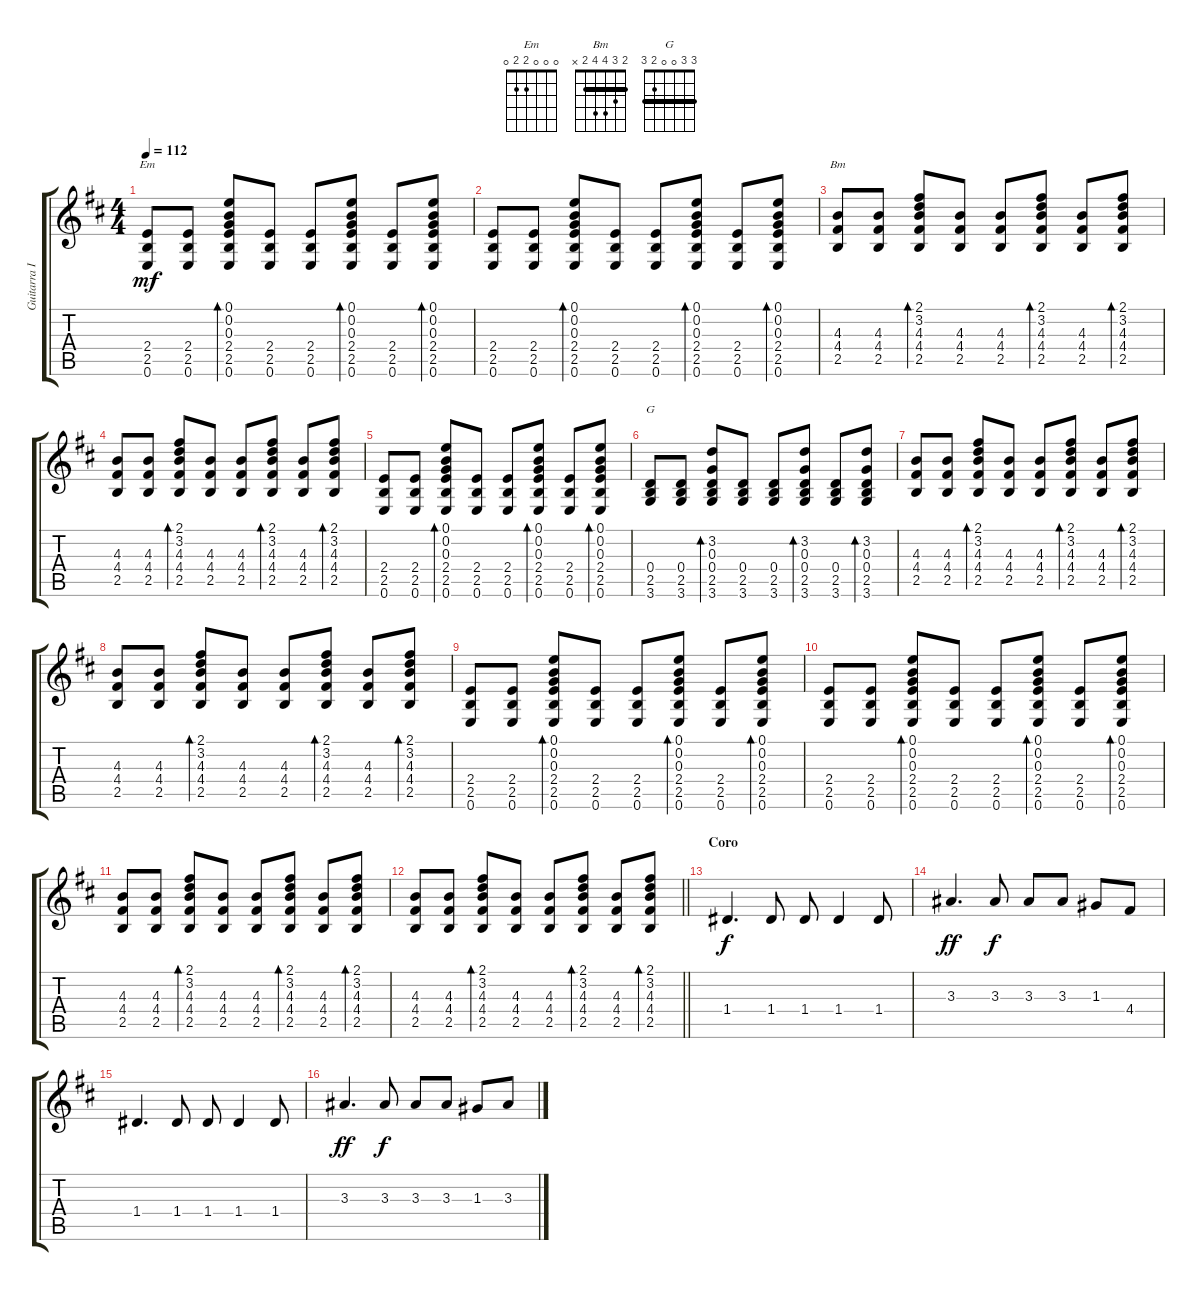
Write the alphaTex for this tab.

\track ("Guitarra II" "Guitarra I") {instrument acousticguitarsteel}
\staff {score tabs}
\tuning (E4 B3 G3 D3 A2 E2) {hide}
\chord ("Em" 0 0 0 2 2 0)
\chord ("Bm" 2 3 4 4 2 x) {barre 2}
\chord ("G" 3 3 0 0 2 3) {barre 3}
\ts (4 4)
\tempo 112
\clef g2
\ks d
(2.4 2.5 0.6).8{ch "Em" dy mf} (2.4 2.5 0.6).8 (0.1 0.2 0.3 2.4 2.5 0.6).8{bd 30} (2.4 2.5 0.6).8 (2.4 2.5 0.6).8 (0.1 0.2 0.3 2.4 2.5 0.6).8{bd 30} (2.4 2.5 0.6).8 (0.1 0.2 0.3 2.4 2.5 0.6).8{bd 30} |
(2.4 2.5 0.6).8 (2.4 2.5 0.6).8 (0.1 0.2 0.3 2.4 2.5 0.6).8{bd 30} (2.4 2.5 0.6).8 (2.4 2.5 0.6).8 (0.1 0.2 0.3 2.4 2.5 0.6).8{bd 30} (2.4 2.5 0.6).8 (0.1 0.2 0.3 2.4 2.5 0.6).8{bd 30} |
(4.3 4.4 2.5).8{ch "Bm"} (4.3 4.4 2.5).8 (2.1 3.2 4.3 4.4 2.5).8{bd 30} (4.3 4.4 2.5).8 (4.3 4.4 2.5).8 (2.1 3.2 4.3 4.4 2.5).8{bd 30} (4.3 4.4 2.5).8 (2.1 3.2 4.3 4.4 2.5).8{bd 30} |
(4.3 4.4 2.5).8 (4.3 4.4 2.5).8 (2.1 3.2 4.3 4.4 2.5).8{bd 30} (4.3 4.4 2.5).8 (4.3 4.4 2.5).8 (2.1 3.2 4.3 4.4 2.5).8{bd 30} (4.3 4.4 2.5).8 (2.1 3.2 4.3 4.4 2.5).8{bd 30} |
(2.4 2.5 0.6).8 (2.4 2.5 0.6).8 (0.1 0.2 0.3 2.4 2.5 0.6).8{bd 30} (2.4 2.5 0.6).8 (2.4 2.5 0.6).8 (0.1 0.2 0.3 2.4 2.5 0.6).8{bd 30} (2.4 2.5 0.6).8 (0.1 0.2 0.3 2.4 2.5 0.6).8{bd 30} |
(0.4 2.5 3.6).8{ch "G"} (0.4 2.5 3.6).8 (3.2 0.3 0.4 2.5 3.6).8{bd 30} (0.4 2.5 3.6).8 (0.4 2.5 3.6).8 (3.2 0.3 0.4 2.5 3.6).8{bd 30} (0.4 2.5 3.6).8 (3.2 0.3 0.4 2.5 3.6).8{bd 30} |
(4.3 4.4 2.5).8 (4.3 4.4 2.5).8 (2.1 3.2 4.3 4.4 2.5).8{bd 30} (4.3 4.4 2.5).8 (4.3 4.4 2.5).8 (2.1 3.2 4.3 4.4 2.5).8{bd 30} (4.3 4.4 2.5).8 (2.1 3.2 4.3 4.4 2.5).8{bd 30} |
(4.3 4.4 2.5).8 (4.3 4.4 2.5).8 (2.1 3.2 4.3 4.4 2.5).8{bd 30} (4.3 4.4 2.5).8 (4.3 4.4 2.5).8 (2.1 3.2 4.3 4.4 2.5).8{bd 30} (4.3 4.4 2.5).8 (2.1 3.2 4.3 4.4 2.5).8{bd 30} |
(2.4 2.5 0.6).8 (2.4 2.5 0.6).8 (0.1 0.2 0.3 2.4 2.5 0.6).8{bd 30} (2.4 2.5 0.6).8 (2.4 2.5 0.6).8 (0.1 0.2 0.3 2.4 2.5 0.6).8{bd 30} (2.4 2.5 0.6).8 (0.1 0.2 0.3 2.4 2.5 0.6).8{bd 30} |
(2.4 2.5 0.6).8 (2.4 2.5 0.6).8 (0.1 0.2 0.3 2.4 2.5 0.6).8{bd 30} (2.4 2.5 0.6).8 (2.4 2.5 0.6).8 (0.1 0.2 0.3 2.4 2.5 0.6).8{bd 30} (2.4 2.5 0.6).8 (0.1 0.2 0.3 2.4 2.5 0.6).8{bd 30} |
(4.3 4.4 2.5).8 (4.3 4.4 2.5).8 (2.1 3.2 4.3 4.4 2.5).8{bd 30} (4.3 4.4 2.5).8 (4.3 4.4 2.5).8 (2.1 3.2 4.3 4.4 2.5).8{bd 30} (4.3 4.4 2.5).8 (2.1 3.2 4.3 4.4 2.5).8{bd 30} |
\barLineRight lightlight
(4.3 4.4 2.5).8 (4.3 4.4 2.5).8 (2.1 3.2 4.3 4.4 2.5).8{bd 30} (4.3 4.4 2.5).8 (4.3 4.4 2.5).8 (2.1 3.2 4.3 4.4 2.5).8{bd 30} (4.3 4.4 2.5).8 (2.1 3.2 4.3 4.4 2.5).8{bd 30} |
\section ("" "Coro")
1.4.4{d dy f} 1.4.8 1.4.8 1.4.4 1.4.8 |
3.3.4{d dy ff} 3.3.8{dy f} 3.3.8 3.3.8 1.3.8 4.4.8 |
1.4.4{d} 1.4.8 1.4.8 1.4.4 1.4.8 |
3.3.4{d dy ff} 3.3.8{dy f} 3.3.8 3.3.8 1.3.8 3.3.8
